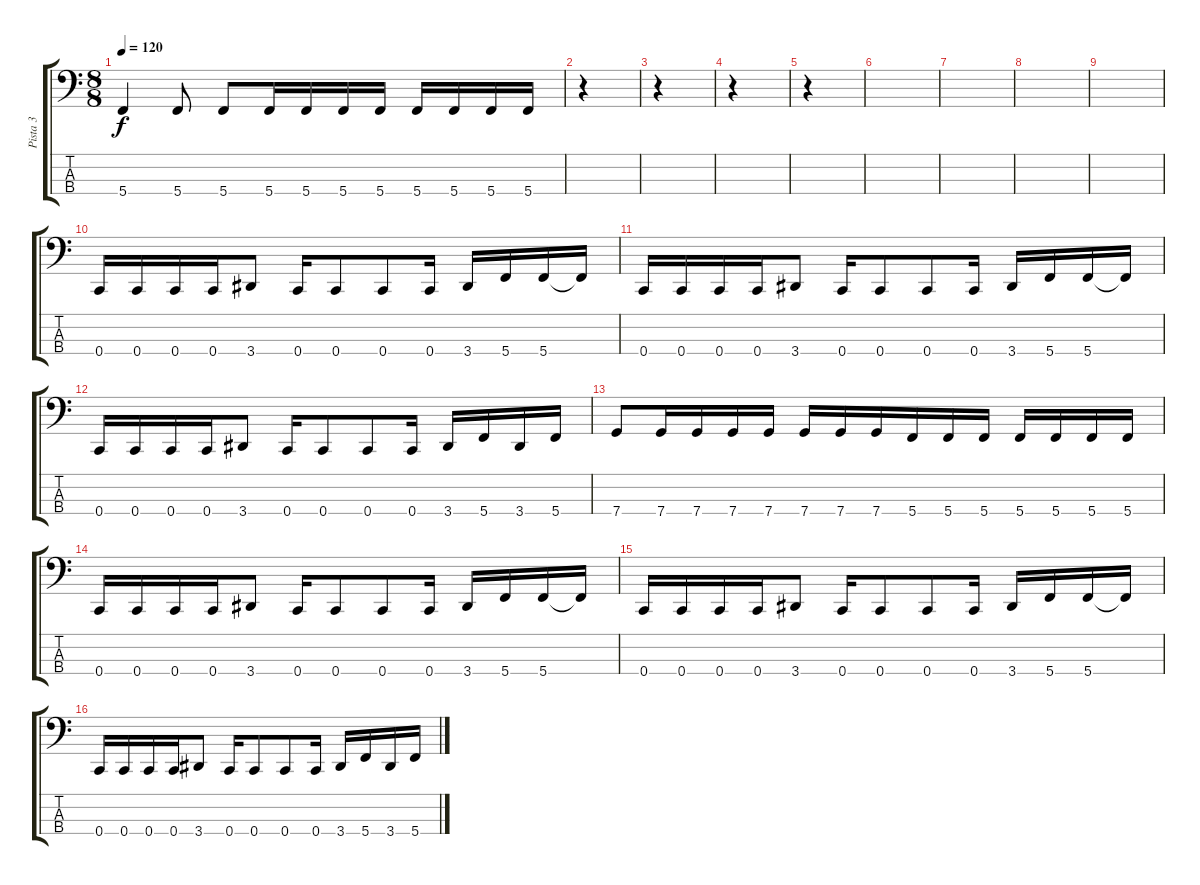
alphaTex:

\track ("Pista 3" "Pista 3") {instrument electricbassfinger}
\staff {score tabs}
\tuning (G2 D2 A1 C1) {hide}
\ts (8 8)
\tempo 120
\clef f4
\ks c
5.4.4{dy f} 5.4.8 5.4.8 5.4.16 5.4.16 5.4.16 5.4.16 5.4.16 5.4.16 5.4.16 5.4.16 |
r.4 |
r.4 |
r.4 |
r.4 |
|
|
|
|
0.4.16 0.4.16 0.4.16 0.4.16 3.4.8 0.4.16 0.4.8 0.4.8 0.4.16 3.4.16 5.4.16 5.4.16 5.4{t}.16 |
0.4.16 0.4.16 0.4.16 0.4.16 3.4.8 0.4.16 0.4.8 0.4.8 0.4.16 3.4.16 5.4.16 5.4.16 5.4{t}.16 |
0.4.16 0.4.16 0.4.16 0.4.16 3.4.8 0.4.16 0.4.8 0.4.8 0.4.16 3.4.16 5.4.16 3.4.16 5.4.16 |
7.4.8 7.4.16 7.4.16 7.4.16 7.4.16 7.4.16 7.4.16 7.4.16 5.4.16 5.4.16 5.4.16 5.4.16 5.4.16 5.4.16 5.4.16 |
0.4.16 0.4.16 0.4.16 0.4.16 3.4.8 0.4.16 0.4.8 0.4.8 0.4.16 3.4.16 5.4.16 5.4.16 5.4{t}.16 |
0.4.16 0.4.16 0.4.16 0.4.16 3.4.8 0.4.16 0.4.8 0.4.8 0.4.16 3.4.16 5.4.16 5.4.16 5.4{t}.16 |
0.4.16 0.4.16 0.4.16 0.4.16 3.4.8 0.4.16 0.4.8 0.4.8 0.4.16 3.4.16 5.4.16 3.4.16 5.4.16
